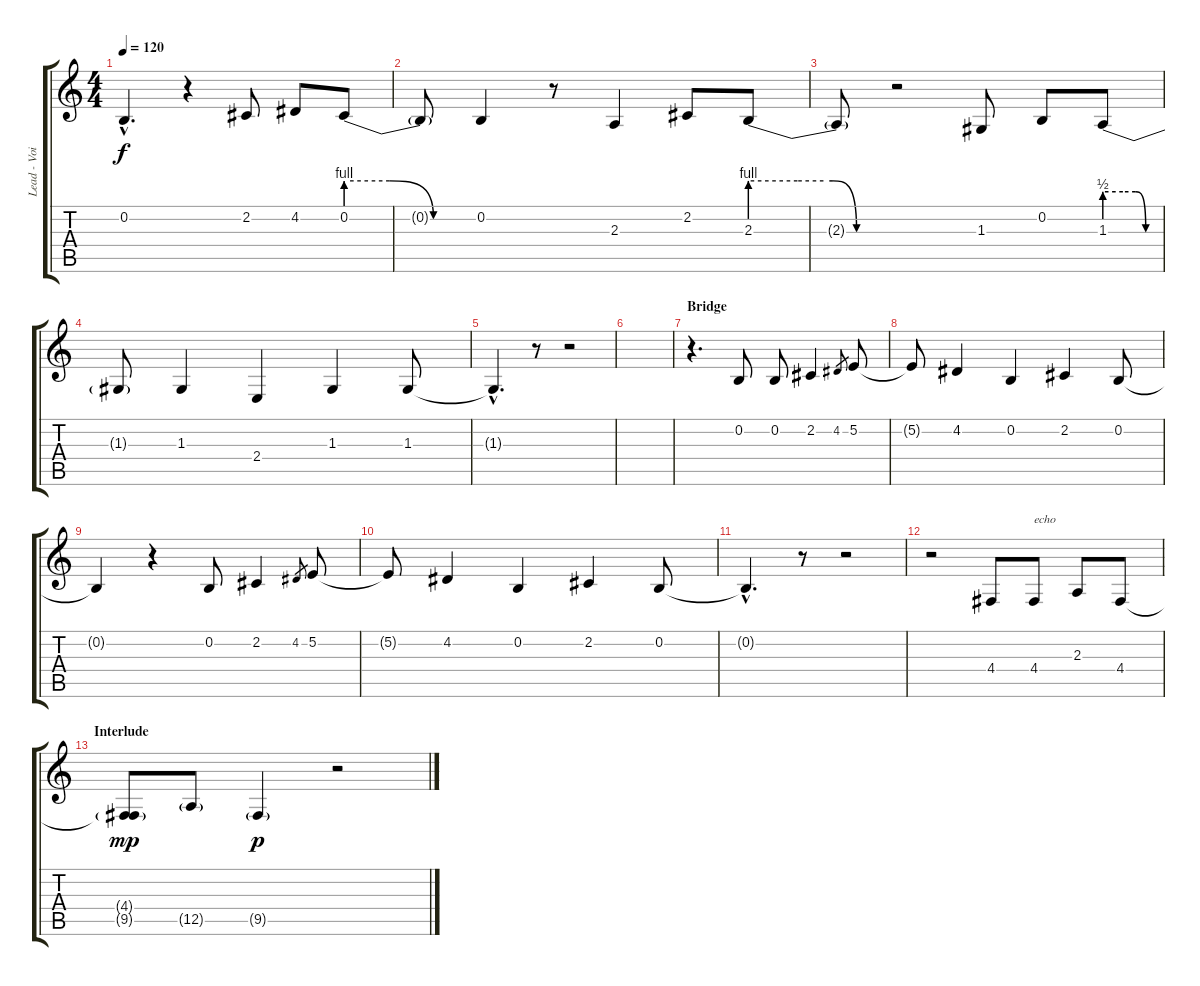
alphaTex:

\track ("Lead - Voice  D" "Lead - Voi") {instrument bassoon}
\staff {score tabs}
\tuning (E4 B3 G3 D3 A2 E2) {hide}
\ts (4 4)
\tempo 120
\clef g2
\ks c
0.2{hac t}.4{d dy f} r.4 2.2.8 4.2.8 0.2{be (custom 0 4 20 4 40 0 60 0)}.8 |
0.2{t}.8 0.2.4 r.8 2.3.4 2.2.8 2.3{be (custom 0 4 20 4 31 4 35 4 45 0 51 0 60 0)}.8 |
2.3{t}.8 r.2 1.3.8 0.2.8 1.3{be (custom 0 2 20 2 34 2 45 0 60 0)}.8 |
1.3{t}.8 1.3.4 2.4.4 1.3.4 1.3.8 |
1.3{hac t}.4{d} r.8 r.2 |
|
\section ("" "Bridge")
r.4{d} 0.2.8 0.2.8 2.2.4 4.2.8{gr} 5.2.8 |
5.2{t}.8 4.2.4 0.2.4 2.2.4 0.2.8 |
0.2{t}.4 r.4 0.2.8 2.2.4 4.2.8{gr} 5.2.8 |
5.2{t}.8 4.2.4 0.2.4 2.2.4 0.2.8 |
0.2{hac t}.4{d} r.8 r.2 |
r.2 4.4.8 4.4.8{txt "echo"} 2.3.8 4.4.8 |
\section ("" "Interlude")
(4.4{t} 9.5{g}).8{dy mp} 12.5{g}.8 9.5{g}.4{dy p} r.2
